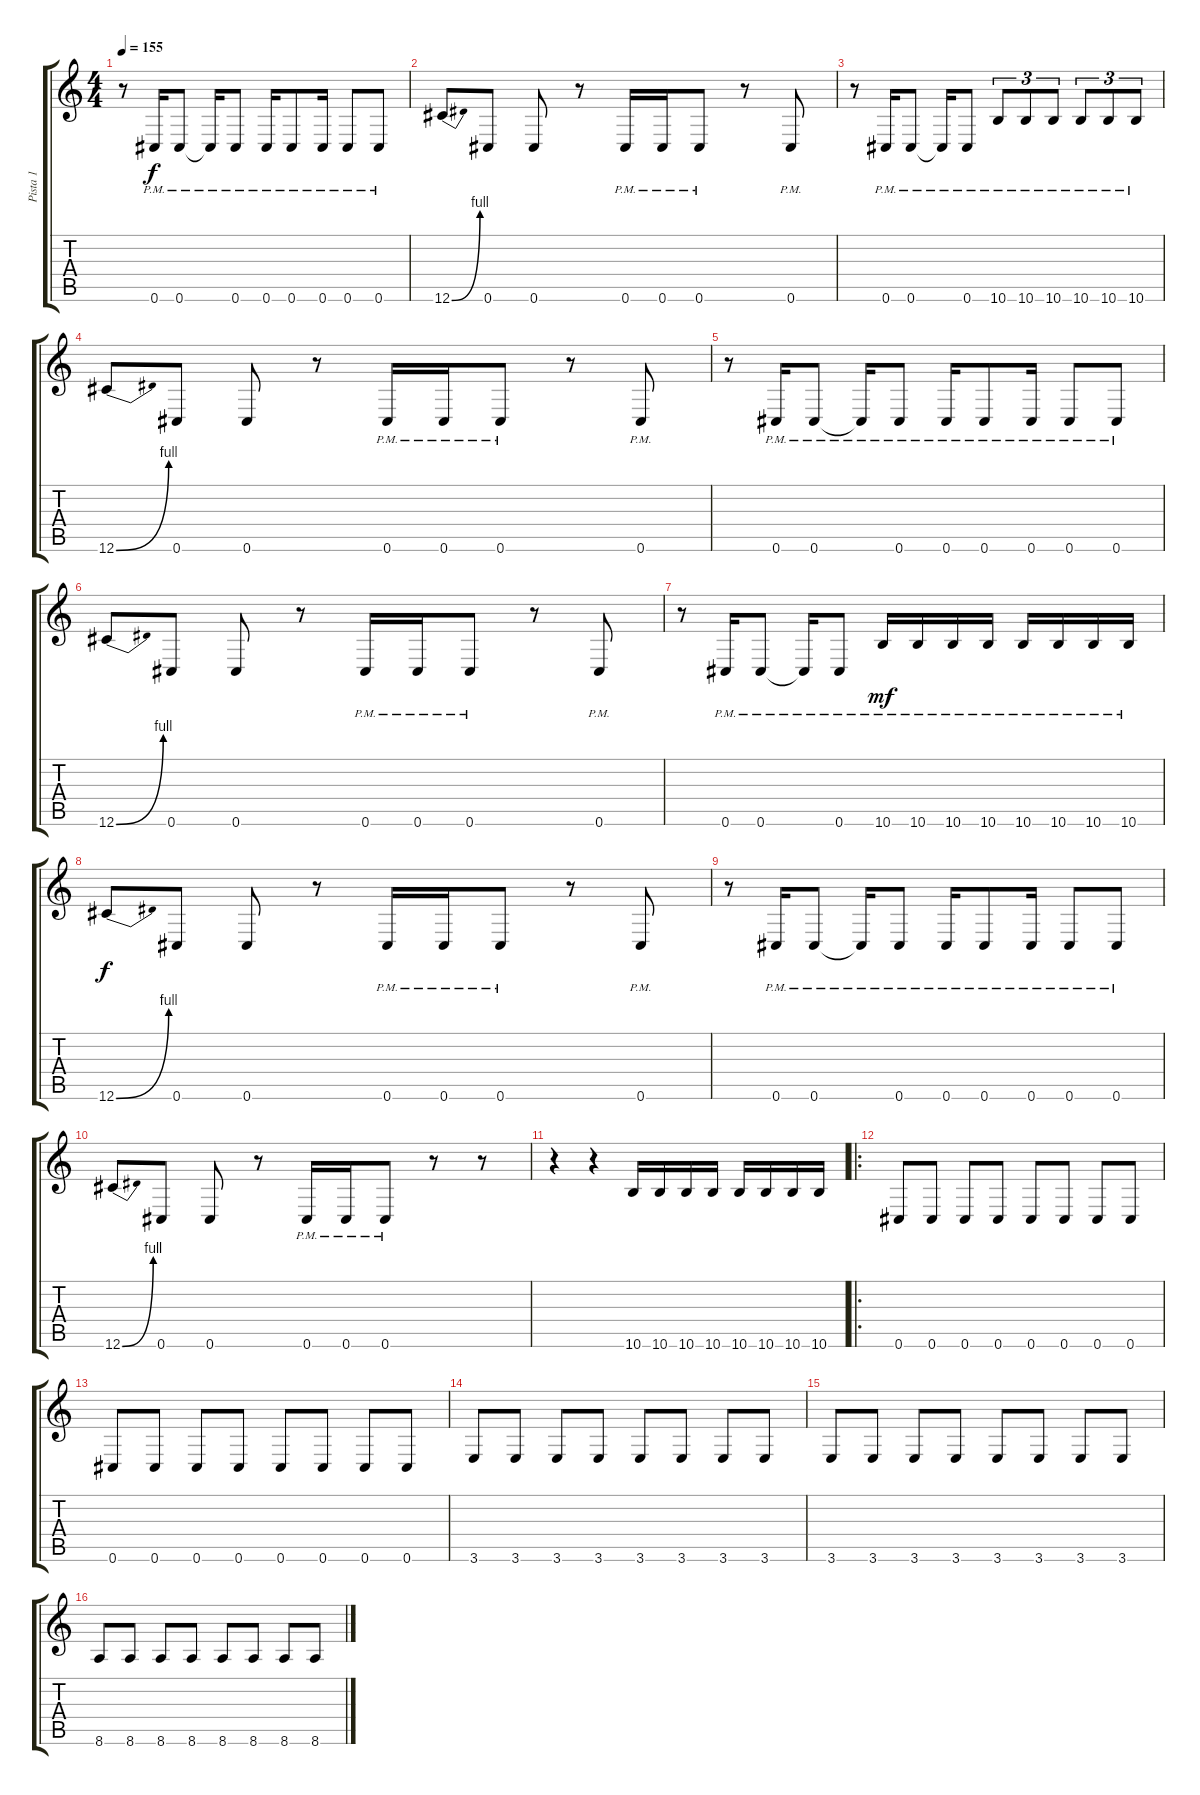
\track ("Pista 1" "Pista 1") {instrument distortionguitar}
\staff {score tabs}
\tuning (Eb4 Bb3 Gb3 Db3 Ab2 Db2) {hide}
\ts (4 4)
\tempo 155
\clef g2
\ks c
r.8{dy f} 0.6{pm}.16 0.6{pm}.8 0.6{pm t}.16 0.6{pm}.8 0.6{pm}.16 0.6{pm}.8 0.6{pm}.16 0.6{pm}.8 0.6{pm}.8 |
12.6{be (bend 0 0 60 4)}.8 0.6.8 0.6.8 r.8 0.6{pm}.16 0.6{pm}.16 0.6{pm}.8 r.8 0.6{pm}.8 |
r.8 0.6{pm}.16 0.6{pm}.8 0.6{pm t}.16 0.6{pm}.8 10.6{pm}.8{tu (3 2)} 10.6{pm}.8{tu (3 2)} 10.6{pm}.8{tu (3 2)} 10.6{pm}.8{tu (3 2)} 10.6{pm}.8{tu (3 2)} 10.6{pm}.8{tu (3 2)} |
12.6{be (bend 0 0 60 4)}.8 0.6.8 0.6.8 r.8 0.6{pm}.16 0.6{pm}.16 0.6{pm}.8 r.8 0.6{pm}.8 |
r.8 0.6{pm}.16 0.6{pm}.8 0.6{pm t}.16 0.6{pm}.8 0.6{pm}.16 0.6{pm}.8 0.6{pm}.16 0.6{pm}.8 0.6{pm}.8 |
12.6{be (bend 0 0 60 4)}.8 0.6.8 0.6.8 r.8 0.6{pm}.16 0.6{pm}.16 0.6{pm}.8 r.8 0.6{pm}.8 |
r.8 0.6{pm}.16 0.6{pm}.8 0.6{pm t}.16 0.6{pm}.8 10.6{pm}.16{dy mf} 10.6{pm}.16 10.6{pm}.16 10.6{pm}.16 10.6{pm}.16 10.6{pm}.16 10.6{pm}.16 10.6{pm}.16 |
12.6{be (bend 0 0 60 4)}.8{dy f} 0.6.8 0.6.8 r.8 0.6{pm}.16 0.6{pm}.16 0.6{pm}.8 r.8 0.6{pm}.8 |
r.8 0.6{pm}.16 0.6{pm}.8 0.6{pm t}.16 0.6{pm}.8 0.6{pm}.16 0.6{pm}.8 0.6{pm}.16 0.6{pm}.8 0.6{pm}.8 |
12.6{be (bend 0 0 60 4)}.8 0.6.8 0.6.8 r.8 0.6{pm}.16 0.6{pm}.16 0.6{pm}.8 r.8 r.8 |
r.4 r.4 10.6.16 10.6.16 10.6.16 10.6.16 10.6.16 10.6.16 10.6.16 10.6.16 |
\ro
0.6.8 0.6.8 0.6.8 0.6.8 0.6.8 0.6.8 0.6.8 0.6.8 |
0.6.8 0.6.8 0.6.8 0.6.8 0.6.8 0.6.8 0.6.8 0.6.8 |
3.6.8 3.6.8 3.6.8 3.6.8 3.6.8 3.6.8 3.6.8 3.6.8 |
3.6.8 3.6.8 3.6.8 3.6.8 3.6.8 3.6.8 3.6.8 3.6.8 |
8.6.8 8.6.8 8.6.8 8.6.8 8.6.8 8.6.8 8.6.8 8.6.8
